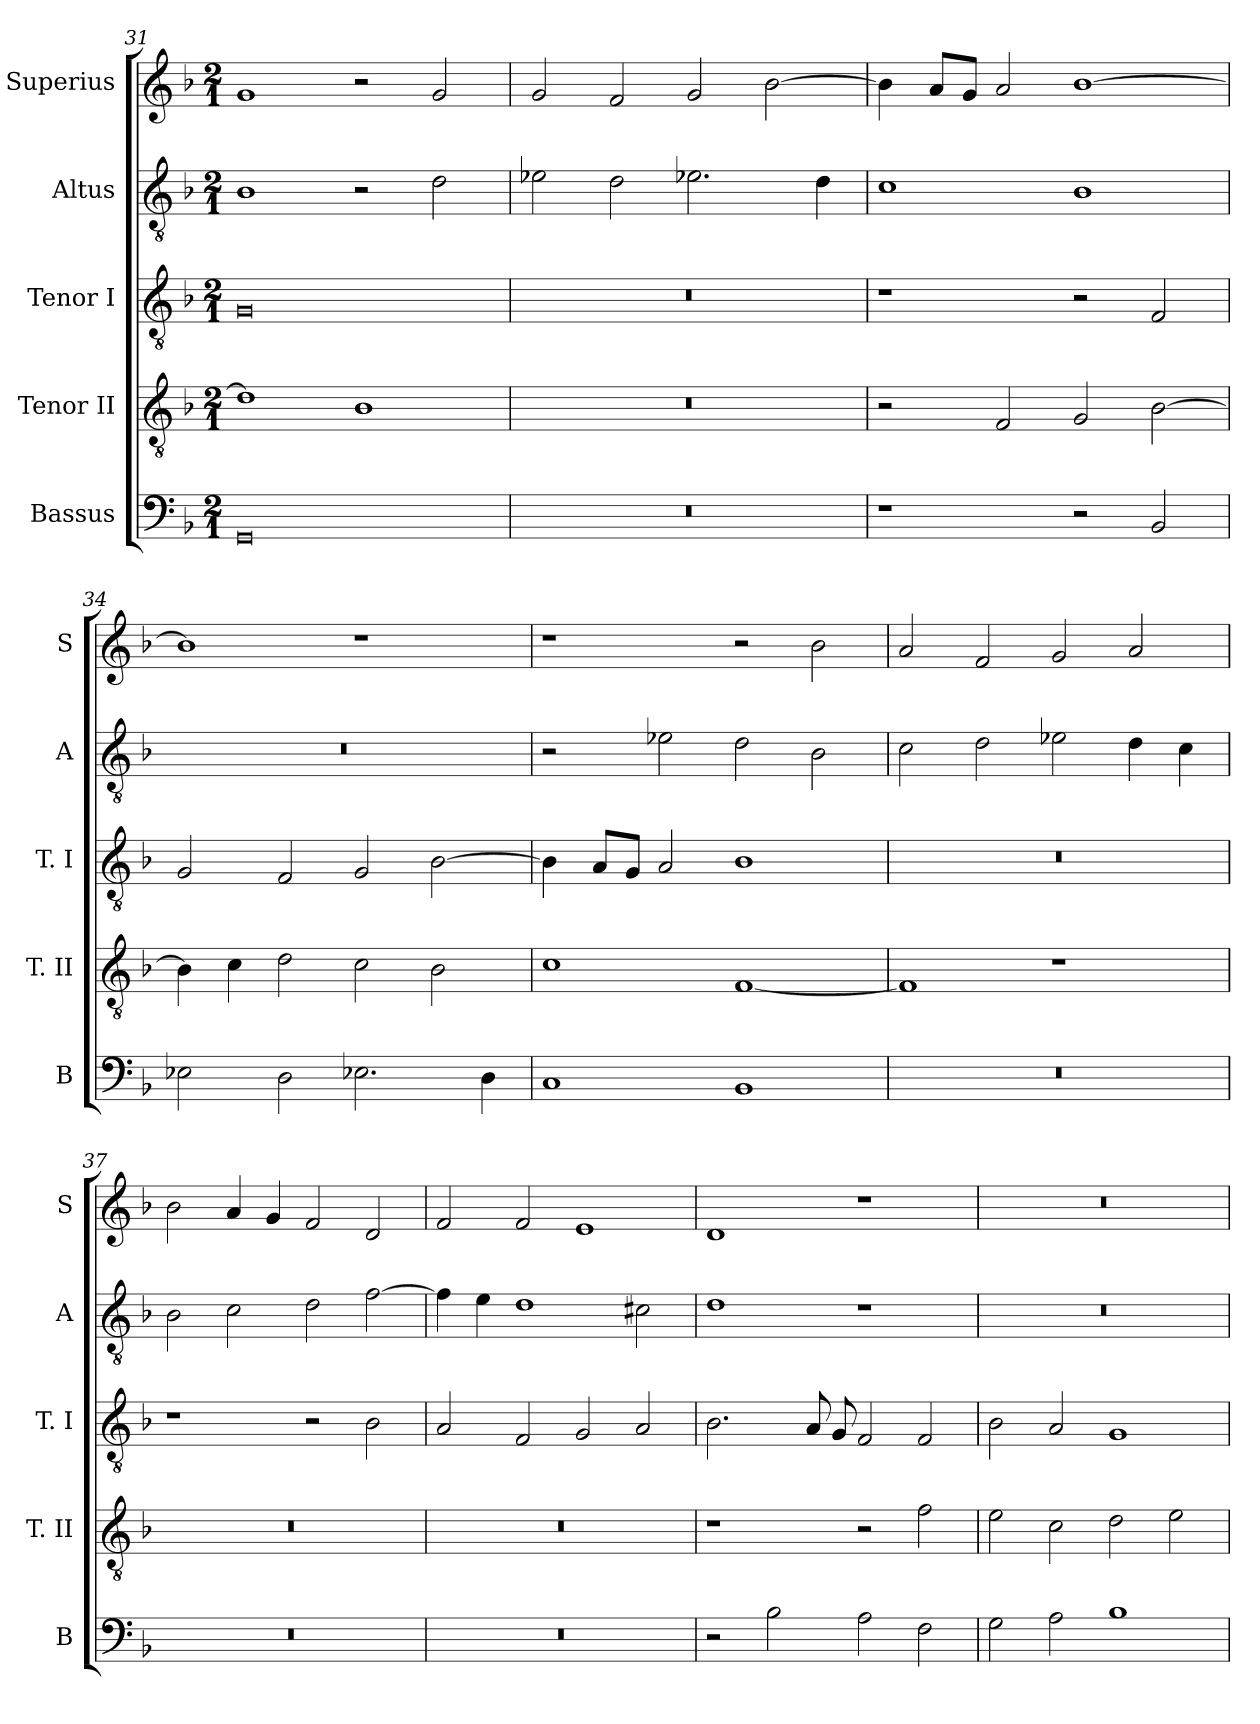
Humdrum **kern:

**kern	**kern	**kern	**kern	**kern
*part5	*part4	*part3	*part2	*part1
*staff5	*staff4	*staff3	*staff2	*staff1
*I"Bassus	*I"Tenor II	*I"Tenor I	*I"Altus	*I"Superius
*I'B	*I'T. II	*I'T. I	*I'A	*I'S
*clefF4	*clefGv2	*clefGv2	*clefGv2	*clefG2
*k[b-]	*k[b-]	*k[b-]	*k[b-]	*k[b-]
*F:	*F:	*F:	*F:	*F:
*M2/1	*M2/1	*M2/1	*M2/1	*M2/1
=31	=31	=31	=31	=31
0GG	1d]	0G	1B-	1g
.	1B-	.	2r	2r
.	.	.	2d	2g
=32	=32	=32	=32	=32
0r	0r	0r	2e-X	2g
.	.	.	2d	2f
.	.	.	2.e-X	2g
.	.	.	.	[2b-
.	.	.	4d	.
=33	=33	=33	=33	=33
1r	2r	1r	1c	4b-]
.	.	.	.	8aL
.	.	.	.	8gJ
.	2F	.	.	2a
2r	2G	2r	1B-	[1b-
2BB-	[2B-	2F	.	.
=34	=34	=34	=34	=34
2E-X	4B-]	2G	0r	1b-]
.	4c	.	.	.
2D	2d	2F	.	.
2.E-X	2c	2G	.	1r
.	2B-	[2B-	.	.
4D	.	.	.	.
=35	=35	=35	=35	=35
1C	1c	4B-]	2r	1r
.	.	8AL	.	.
.	.	8GJ	.	.
.	.	2A	2e-X	.
1BB-	[1F	1B-	2d	2r
.	.	.	2B-	2b-
=36	=36	=36	=36	=36
0r	1F]	0r	2c	2a
.	.	.	2d	2f
.	1r	.	2e-X	2g
.	.	.	4d	2a
.	.	.	4c	.
=37	=37	=37	=37	=37
0r	0r	1r	2B-	2b-
.	.	.	2c	4a
.	.	.	.	4g
.	.	2r	2d	2f
.	.	2B-	[2f	2d
=38	=38	=38	=38	=38
0r	0r	2A	4f]	2f
.	.	.	4e	.
.	.	2F	1d	2f
.	.	2G	.	1e
.	.	2A	2c#X	.
=39	=39	=39	=39	=39
2r	1r	2.B-	1d	1d
2B-	.	.	.	.
.	.	8A	.	.
.	.	8G	.	.
2A	2r	2F	1r	1r
2F	2f	2F	.	.
=40	=40	=40	=40	=40
2G	2e	2B-	0r	0r
2A	2c	2A	.	.
1B-	2d	1G	.	.
.	2e	.	.	.
=	=	=	=	=
*-	*-	*-	*-	*-
